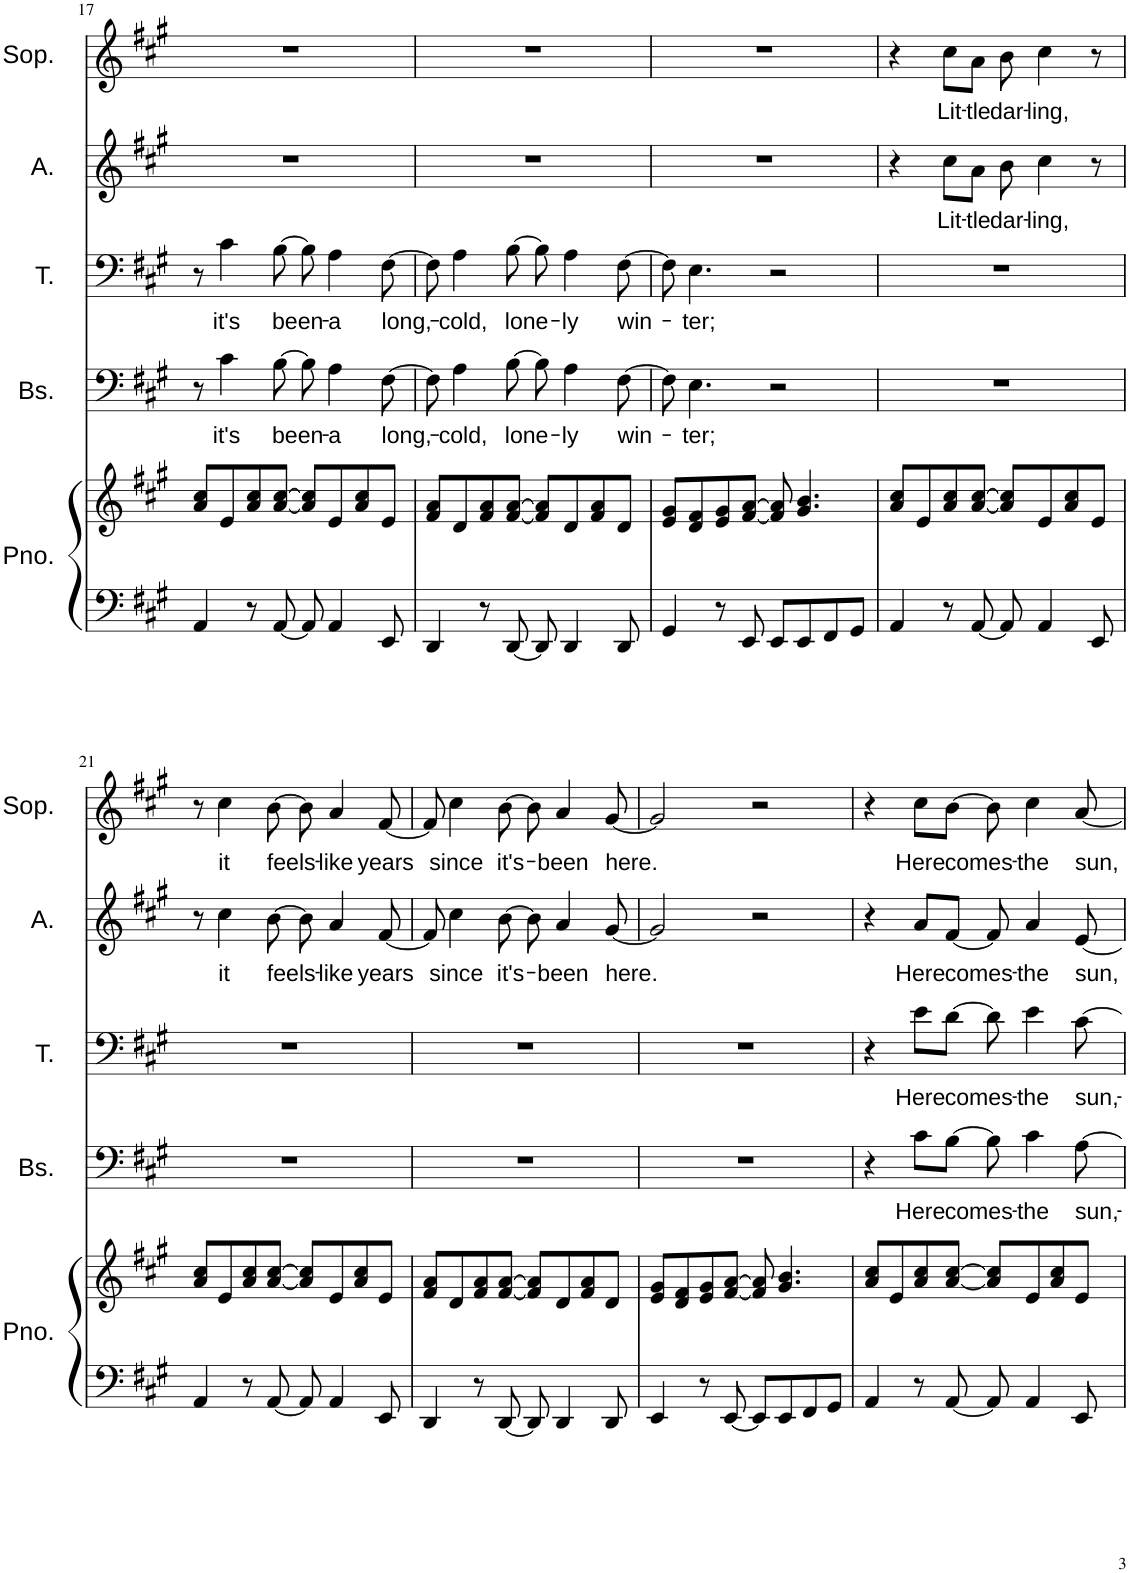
**kern	**kern	**kern	**text	**kern	**text	**kern	**text	**kern	**text
*part5	*part5	*part4	*part4	*part3	*part3	*part2	*part2	*part1	*part1
*staff6	*staff5	*staff4	*staff4	*staff3	*staff3	*staff2	*staff2	*staff1	*staff1
*I"Piano	*	*I"Bas	*	*I"Tenor	*	*I"Alt	*	*I"Sopraan	*
*I'Pno.	*	*I'Bs.	*	*I'T.	*	*I'A.	*	*I'Sop.	*
!!LO:PB:g=z
*clefF4	*clefG2	*clefF4	*	*clefF4	*	*clefG2	*	*clefG2	*
*k[f#c#g#]	*k[f#c#g#]	*k[f#c#g#]	*	*k[f#c#g#]	*	*k[f#c#g#]	*	*k[f#c#g#]	*
*M4/4	*M4/4	*M4/4	*	*M4/4	*	*M4/4	*	*M4/4	*
=17	=17	=17	=17	=17	=17	=17	=17	=17	=17
4AA/	8a/ 8cc#/L	8r	.	8r	.	1r	.	1r	.
!	!	!	!LO:LY:b	!	!LO:LY:b	!	!	!	!
.	8e/	4c#\	it's	4c#\	it's	.	.	.	.
8r	8a/ 8cc#/	.	.	.	.	.	.	.	.
!	!	!	!LO:LY:b	!	!LO:LY:b	!	!	!	!
[8AA/	[8a/ [8cc#/J	[8B\	been-	[8B\	been-	.	.	.	.
8AA/]	8a/] 8cc#/]L	8B\]	.	8B\]	.	.	.	.	.
!	!	!	!LO:LY:b	!	!LO:LY:b	!	!	!	!
4AA/	8e/	4A\	-a	4A\	-a	.	.	.	.
.	8a/ 8cc#/	.	.	.	.	.	.	.	.
!	!	!	!LO:LY:b	!	!LO:LY:b	!	!	!	!
8EE/	8e/J	[8F#\	long,-	[8F#\	long,-	.	.	.	.
=18	=18	=18	=18	=18	=18	=18	=18	=18	=18
4DD/	8f#/ 8a/L	8F#\]	.	8F#\]	.	1r	.	1r	.
!	!	!	!LO:LY:b	!	!LO:LY:b	!	!	!	!
.	8d/	4A\	-cold,	4A\	-cold,	.	.	.	.
8r	8f#/ 8a/	.	.	.	.	.	.	.	.
!	!	!	!LO:LY:b	!	!LO:LY:b	!	!	!	!
[8DD/	[8f#/ [8a/J	[8B\	lone-	[8B\	lone-	.	.	.	.
8DD/]	8f#/] 8a/]L	8B\]	.	8B\]	.	.	.	.	.
!	!	!	!LO:LY:b	!	!LO:LY:b	!	!	!	!
4DD/	8d/	4A\	-ly	4A\	-ly	.	.	.	.
.	8f#/ 8a/	.	.	.	.	.	.	.	.
!	!	!	!LO:LY:b	!	!LO:LY:b	!	!	!	!
8DD/	8d/J	[8F#\	win-	[8F#\	win-	.	.	.	.
=19	=19	=19	=19	=19	=19	=19	=19	=19	=19
4GG#/	8e/ 8g#/L	8F#\]	.	8F#\]	.	1r	.	1r	.
!	!	!	!LO:LY:b	!	!LO:LY:b	!	!	!	!
.	8d/ 8f#/	4.E\	-ter;	4.E\	-ter;	.	.	.	.
8r	8e/ 8g#/	.	.	.	.	.	.	.	.
8EE/	[8f#/ [8a/J	.	.	.	.	.	.	.	.
8EE/L	8f#/] 8a/]	2r	.	2r	.	.	.	.	.
8EE/	4.g#/ 4.b/	.	.	.	.	.	.	.	.
8FF#/	.	.	.	.	.	.	.	.	.
8GG#/J	.	.	.	.	.	.	.	.	.
=20	=20	=20	=20	=20	=20	=20	=20	=20	=20
4AA/	8a/ 8cc#/L	1r	.	1r	.	4r	.	4r	.
.	8e/	.	.	.	.	.	.	.	.
!	!	!	!	!	!	!	!LO:LY:b	!	!LO:LY:b
8r	8a/ 8cc#/	.	.	.	.	8cc#\L	Lit-	8cc#\L	Lit-
!	!	!	!	!	!	!	!LO:LY:b	!	!LO:LY:b
[8AA/	[8a/ [8cc#/J	.	.	.	.	8a\J	-tle	8a\J	-tle
!	!	!	!	!	!	!	!LO:LY:b	!	!LO:LY:b
8AA/]	8a/] 8cc#/]L	.	.	.	.	8b\	dar-	8b\	dar-
!	!	!	!	!	!	!	!LO:LY:b	!	!LO:LY:b
4AA/	8e/	.	.	.	.	4cc#\	-ling,	4cc#\	-ling,
.	8a/ 8cc#/	.	.	.	.	.	.	.	.
8EE/	8e/J	.	.	.	.	8r	.	8r	.
!!LO:LB:g=z
=21	=21	=21	=21	=21	=21	=21	=21	=21	=21
4AA/	8a/ 8cc#/L	1r	.	1r	.	8r	.	8r	.
!	!	!	!	!	!	!	!LO:LY:b	!	!LO:LY:b
.	8e/	.	.	.	.	4cc#\	it	4cc#\	it
8r	8a/ 8cc#/	.	.	.	.	.	.	.	.
!	!	!	!	!	!	!	!LO:LY:b	!	!LO:LY:b
[8AA/	[8a/ [8cc#/J	.	.	.	.	[8b\	feels-	[8b\	feels-
8AA/]	8a/] 8cc#/]L	.	.	.	.	8b\]	.	8b\]	.
!	!	!	!	!	!	!	!LO:LY:b	!	!LO:LY:b
4AA/	8e/	.	.	.	.	4a/	-like	4a/	-like
.	8a/ 8cc#/	.	.	.	.	.	.	.	.
!	!	!	!	!	!	!	!LO:LY:b	!	!LO:LY:b
8EE/	8e/J	.	.	.	.	[8f#/	years	[8f#/	years
=22	=22	=22	=22	=22	=22	=22	=22	=22	=22
4DD/	8f#/ 8a/L	1r	.	1r	.	8f#/]	.	8f#/]	.
!	!	!	!	!	!	!	!LO:LY:b	!	!LO:LY:b
.	8d/	.	.	.	.	4cc#\	since	4cc#\	since
8r	8f#/ 8a/	.	.	.	.	.	.	.	.
!	!	!	!	!	!	!	!LO:LY:b	!	!LO:LY:b
[8DD/	[8f#/ [8a/J	.	.	.	.	[8b\	it's-	[8b\	it's-
8DD/]	8f#/] 8a/]L	.	.	.	.	8b\]	.	8b\]	.
!	!	!	!	!	!	!	!LO:LY:b	!	!LO:LY:b
4DD/	8d/	.	.	.	.	4a/	-been	4a/	-been
.	8f#/ 8a/	.	.	.	.	.	.	.	.
!	!	!	!	!	!	!	!LO:LY:b	!	!LO:LY:b
8DD/	8d/J	.	.	.	.	[8g#/	here.	[8g#/	here.
=23	=23	=23	=23	=23	=23	=23	=23	=23	=23
4EE/	8e/ 8g#/L	1r	.	1r	.	2g#/]	.	2g#/]	.
.	8d/ 8f#/	.	.	.	.	.	.	.	.
8r	8e/ 8g#/	.	.	.	.	.	.	.	.
[8EE/	[8f#/ [8a/J	.	.	.	.	.	.	.	.
8EE/L]	8f#/] 8a/]	.	.	.	.	2r	.	2r	.
8EE/	4.g#/ 4.b/	.	.	.	.	.	.	.	.
8FF#/	.	.	.	.	.	.	.	.	.
8GG#/J	.	.	.	.	.	.	.	.	.
=24	=24	=24	=24	=24	=24	=24	=24	=24	=24
4AA/	8a/ 8cc#/L	4r	.	4r	.	4r	.	4r	.
.	8e/	.	.	.	.	.	.	.	.
!	!	!	!LO:LY:b	!	!LO:LY:b	!	!LO:LY:b	!	!LO:LY:b
8r	8a/ 8cc#/	8c#\L	Here	8e\L	Here	8a/L	Here	8cc#\L	Here
!	!	!	!LO:LY:b	!	!LO:LY:b	!	!LO:LY:b	!	!LO:LY:b
[8AA/	[8a/ [8cc#/J	[8B\J	comes-	[8d\J	comes-	[8f#/J	comes-	[8b\J	comes-
8AA/]	8a/] 8cc#/]L	8B\]	.	8d\]	.	8f#/]	.	8b\]	.
!	!	!	!LO:LY:b	!	!LO:LY:b	!	!LO:LY:b	!	!LO:LY:b
4AA/	8e/	4c#\	-the	4e\	-the	4a/	-the	4cc#\	-the
.	8a/ 8cc#/	.	.	.	.	.	.	.	.
!	!	!	!LO:LY:b	!	!LO:LY:b	!	!LO:LY:b	!	!LO:LY:b
8EE/	8e/J	[8A\	sun,-	[8c#\	sun,-	[8e/	sun,	[8a/	sun,
=	=	=	=	=	=	=	=	=	=
*-	*-	*-	*-	*-	*-	*-	*-	*-	*-
